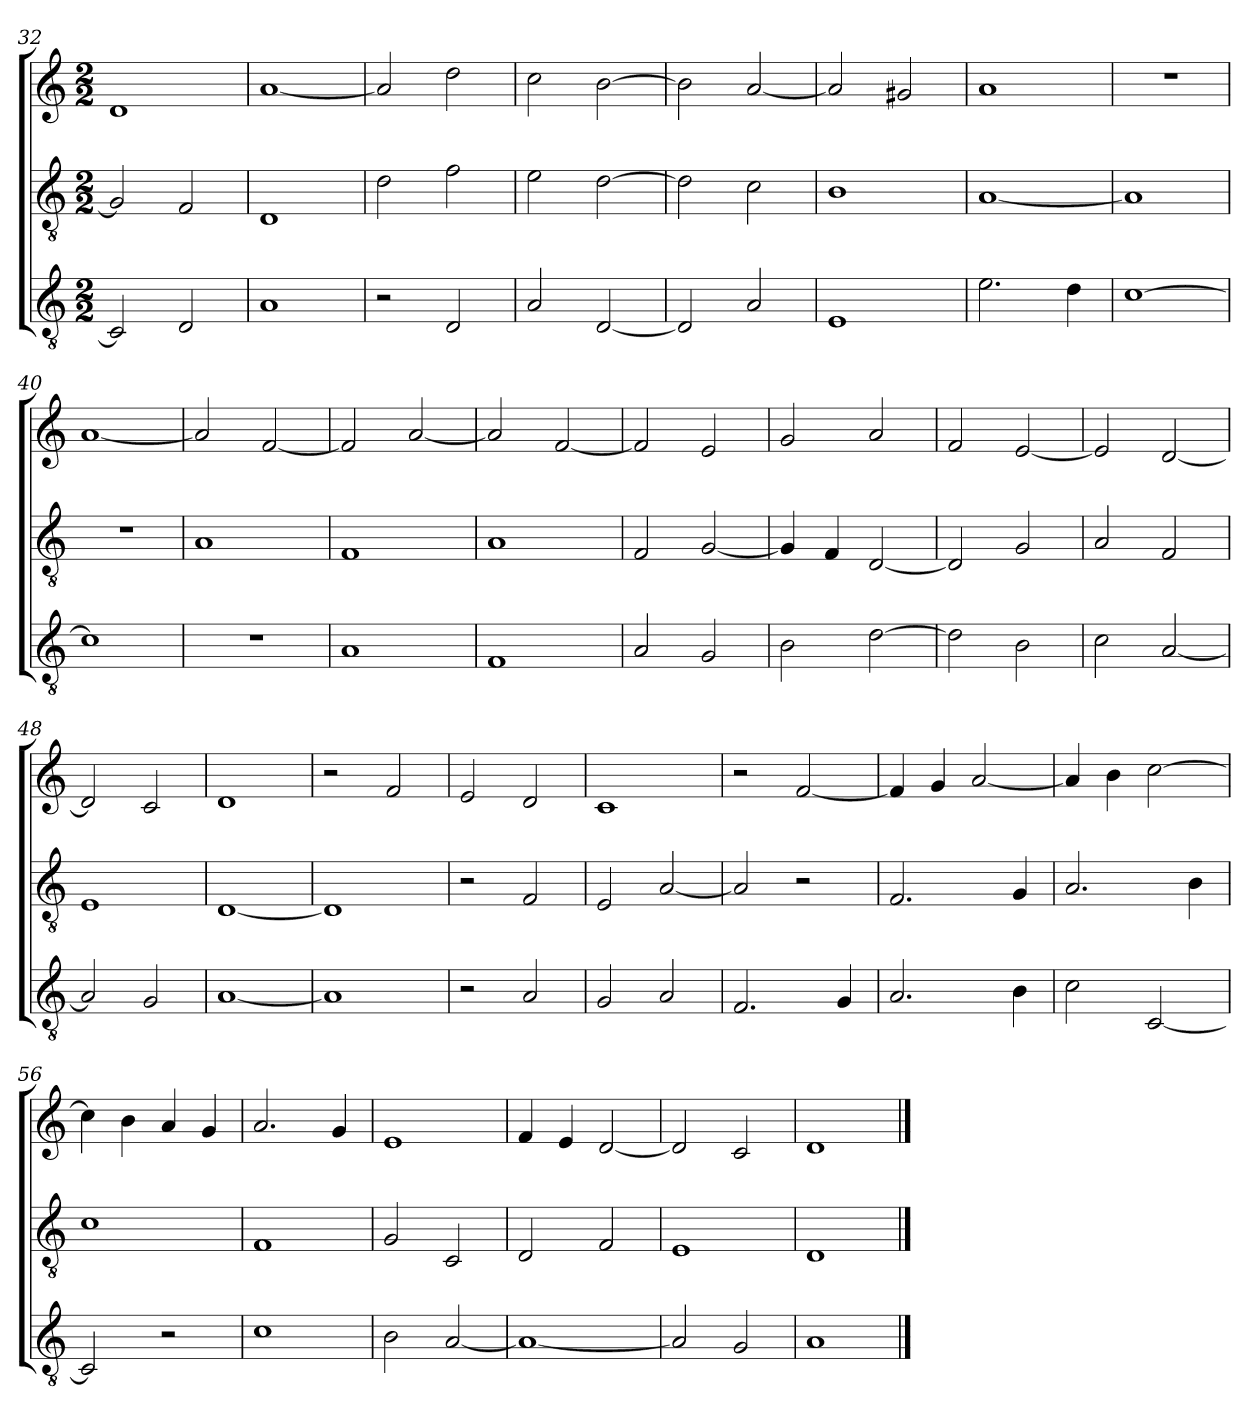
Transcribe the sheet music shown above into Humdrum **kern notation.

**kern	**kern	**kern
*part3	*part2	*part1
*staff3	*staff2	*staff1
!!LO:LB:g=z
*clefGv2	*clefGv2	*clefG2
*k[]	*k[]	*k[]
*C:	*C:	*C:
*M2/2	*M2/2	*M2/2
=32	=32	=32
2C/]	2G/]	1d
2D/	2F/	.
=33	=33	=33
1A	1D	[1a
=34	=34	=34
2r	2d\	2a/]
2D/	2f\	2dd\
=35	=35	=35
2A/	2e\	2cc\
[2D/	[2d\	[2b\
=36	=36	=36
2D/]	2d\]	2b\]
2A/	2c\	[2a/
=37	=37	=37
1E	1B	2a/]
.	.	2g#X/
=38	=38	=38
2.e\	[1A	1a
4d\	.	.
=39	=39	=39
[1c	1A]	1rdd
=40	=40	=40
1c]	1rd	[1a
=41	=41	=41
1rd	1A	2a/]
.	.	[2f/
=42	=42	=42
1A	1F	2f/]
.	.	[2a/
=43	=43	=43
1F	1A	2a/]
.	.	[2f/
=44	=44	=44
2A/	2F/	2f/]
2G/	[2G/	2e/
=45	=45	=45
2B\	4G/]	2g/
.	4F/	.
[2d\	[2D/	2a/
=46	=46	=46
2d\]	2D/]	2f/
2B\	2G/	[2e/
!!LO:PB:g=z
=47	=47	=47
2c\	2A/	2e/]
[2A/	2F/	[2d/
=48	=48	=48
2A/]	1E	2d/]
2G/	.	2c/
=49	=49	=49
[1A	[1D	1d
=50	=50	=50
1A]	1D]	2r
.	.	2f/
=51	=51	=51
2r	2r	2e/
2A/	2F/	2d/
=52	=52	=52
2G/	2E/	1c
2A/	[2A/	.
=53	=53	=53
2.F/	2A/]	2r
.	2r	[2f/
4G/	.	.
=54	=54	=54
2.A/	2.F/	4f/]
.	.	4g/
.	.	[2a/
4B\	4G/	.
=55	=55	=55
2c\	2.A/	4a/]
.	.	4b\
[2C/	.	[2cc\
.	4B\	.
=56	=56	=56
2C/]	1c	4cc\]
.	.	4b\
2r	.	4a/
.	.	4g/
=57	=57	=57
1c	1F	2.a/
.	.	4g/
=58	=58	=58
2B\	2G/	1e
[2A/	2C/	.
=59	=59	=59
1A_	2D/	4f/
.	.	4e/
.	2F/	[2d/
=60	=60	=60
2A/]	1E	2d/]
2G/	.	2c/
=61	=61	=61
1A	1D	1d
==	==	==
*-	*-	*-
